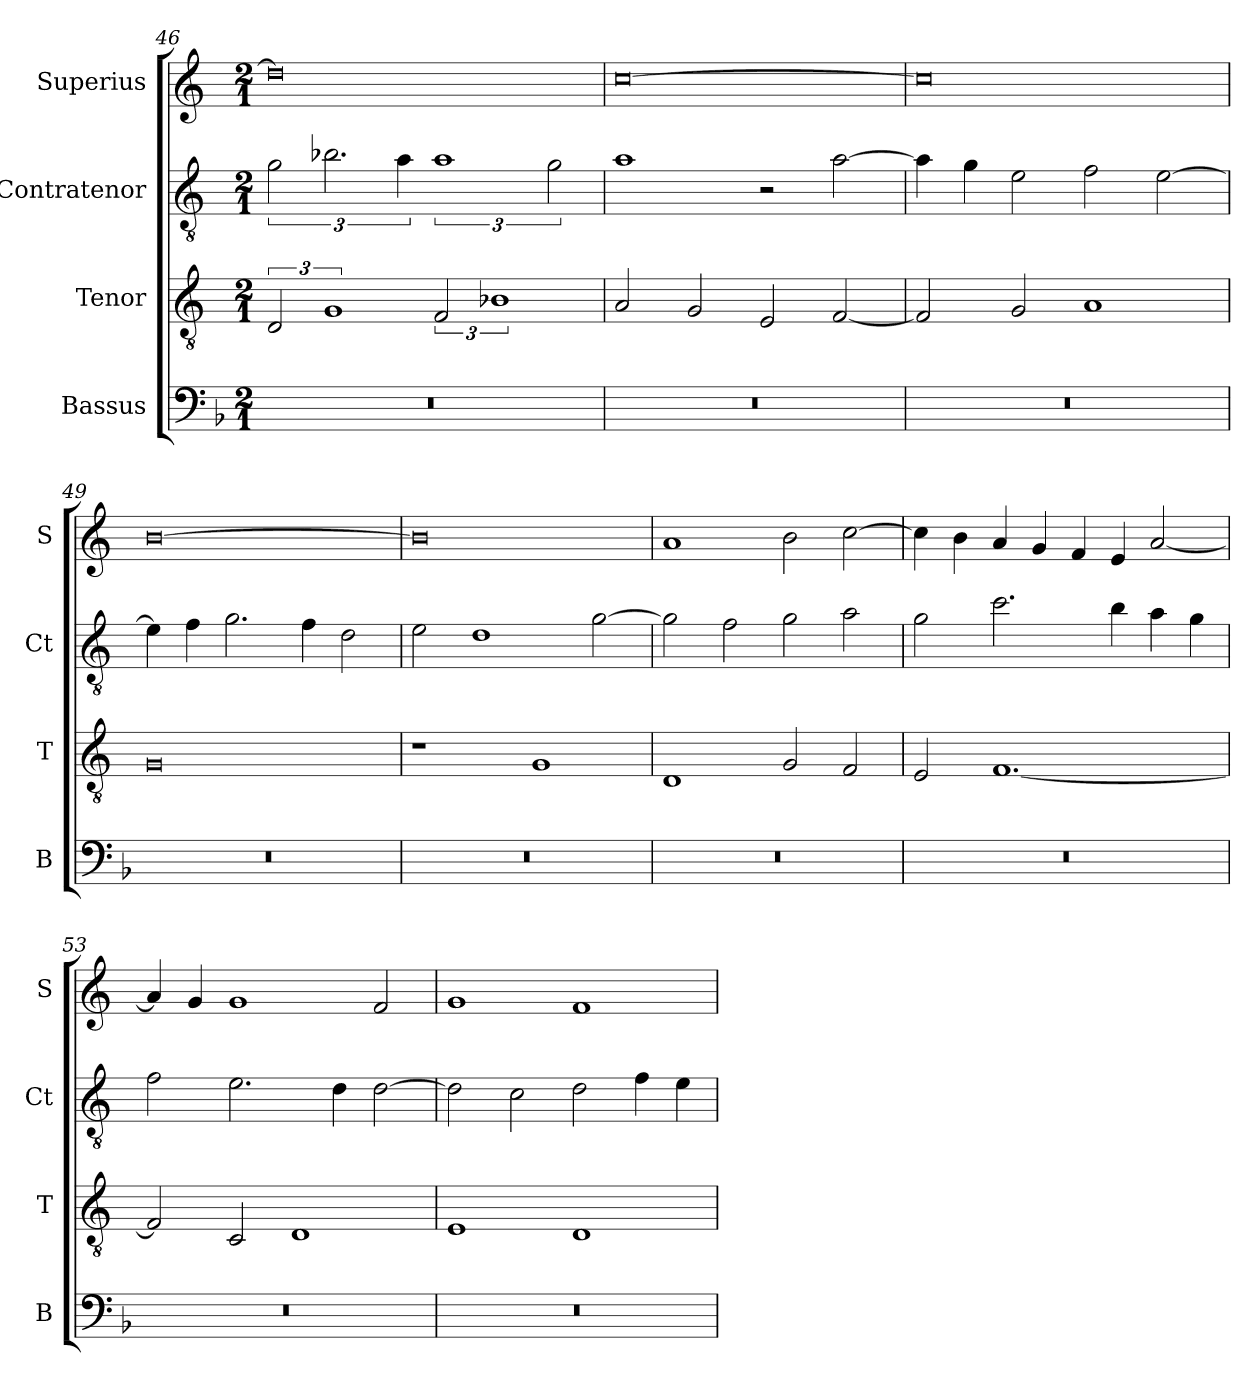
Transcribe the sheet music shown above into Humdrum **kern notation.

**kern	**kern	**kern	**kern
*part4	*part3	*part2	*part1
*staff4	*staff3	*staff2	*staff1
*I"Bassus	*I"Tenor	*I"Contratenor	*I"Superius
*I'B	*I'T	*I'Ct	*I'S
*clefF4	*clefGv2	*clefGv2	*clefG2
*k[b-]	*k[]	*k[]	*k[]
*M2/1	*M2/1	*M2/1	*M2/1
=46	=46	=46	=46
0r	3D/	3g\	0dd]
.	3%2G	3.b-X\	.
.	.	6a\	.
.	3F/	3%2a	.
.	3%2B-X	.	.
.	.	3g\	.
=47	=47	=47	=47
0r	2A/	1a	[0cc
.	2G/	.	.
.	2E/	2r	.
.	[2F/	[2a\	.
=48	=48	=48	=48
0r	2F/]	4a\]	0cc]
.	.	4g\	.
.	2G/	2e\	.
.	1A	2f\	.
.	.	[2e\	.
=49	=49	=49	=49
0r	0G	4e\]	[0b
.	.	4f\	.
.	.	2.g\	.
.	.	4f\	.
.	.	2d\	.
=50	=50	=50	=50
0r	1r	2e\	0b]
.	.	1d	.
.	1G	.	.
.	.	[2g\	.
=51	=51	=51	=51
0r	1D	2g\]	1a
.	.	2f\	.
.	2G/	2g\	2b\
.	2F/	2a\	[2cc\
=52	=52	=52	=52
0r	2E/	2g\	4cc\]
.	.	.	4b\
.	[1.F	2.cc\	4a/
.	.	.	4g/
.	.	.	4f/
.	.	4b\	4e/
.	.	4a\	[2a/
.	.	4g\	.
=53	=53	=53	=53
0r	2F/]	2f\	4a/]
.	.	.	4g/
.	2C/	2.e\	1g
.	1D	.	.
.	.	4d\	.
.	.	[2d\	2f/
=54	=54	=54	=54
0r	1E	2d\]	1g
.	.	2c\	.
.	1D	2d\	1f
.	.	4f\	.
.	.	4e\	.
=	=	=	=
*-	*-	*-	*-
